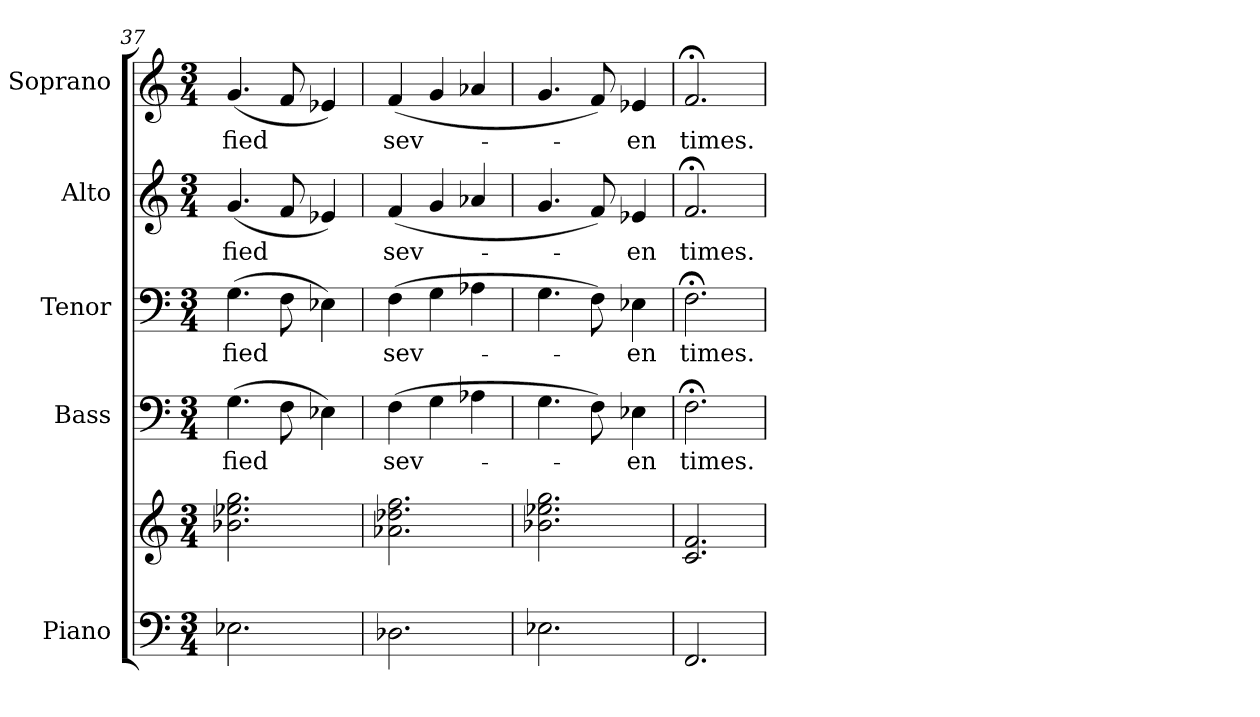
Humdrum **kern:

**kern	**kern	**kern	**text	**kern	**text	**kern	**text	**kern	**text
*part5	*part5	*part4	*part4	*part3	*part3	*part2	*part2	*part1	*part1
*staff6	*staff5	*staff4	*staff4	*staff3	*staff3	*staff2	*staff2	*staff1	*staff1
*I"Piano	*	*I"Bass	*	*I"Tenor	*	*I"Alto	*	*I"Soprano	*
*I'Pno.	*	*I'B.	*	*I'T.	*	*I'A.	*	*I'S.	*
!!LO:PB:g=z
*clefF4	*clefG2	*clefF4	*	*clefF4	*	*clefG2	*	*clefG2	*
*k[]	*k[]	*k[]	*	*k[]	*	*k[]	*	*k[]	*
*C:	*C:	*C:	*	*C:	*	*C:	*	*C:	*
*M3/4	*M3/4	*M3/4	*	*M3/4	*	*M3/4	*	*M3/4	*
=37	=37	=37	=37	=37	=37	=37	=37	=37	=37
!	!	!	!LO:LY:b:color=#000000	!	!	!	!	!	!
!	!	!	!	!	!LO:LY:b:color=#000000	!	!	!	!
!	!	!	!	!	!	!	!LO:LY:b:color=#000000	!	!
!	!	!	!	!	!	!	!	!	!LO:LY:b:color=#000000
2.E-Xi\	2.b-Xi\ 2.ee-Xi 2.ggi	(4.Gi\	-fied	(4.Gi\	-fied	(4.gi/	-fied	(4.gi/	-fied
.	.	8Fi\	.	8Fi\	.	8fi/	.	8fi/	.
.	.	4E-Xi\)	.	4E-Xi\)	.	4e-Xi/)	.	4e-Xi/)	.
=38	=38	=38	=38	=38	=38	=38	=38	=38	=38
!	!	!	!LO:LY:b:color=#000000	!	!	!	!	!	!
!	!	!	!	!	!LO:LY:b:color=#000000	!	!	!	!
!	!	!	!	!	!	!	!LO:LY:b:color=#000000	!	!
!	!	!	!	!	!	!	!	!	!LO:LY:b:color=#000000
2.D-Xi\	2.a-Xi\ 2.dd-Xi 2.ffi	(4Fi\	sev-	(4Fi\	sev-	(4fi/	sev-	(4fi/	sev-
.	.	4Gi\	.	4Gi\	.	4gi/	.	4gi/	.
.	.	4A-Xi\	.	4A-Xi\	.	4a-Xi/	.	4a-Xi/	.
=39	=39	=39	=39	=39	=39	=39	=39	=39	=39
2.E-Xi\	2.b-Xi\ 2.ee-Xi 2.ggi	4.Gi\	.	4.Gi\	.	4.gi/	.	4.gi/	.
.	.	8Fi\)	.	8Fi\)	.	8fi/)	.	8fi/)	.
!	!	!	!LO:LY:b:color=#000000	!	!	!	!	!	!
!	!	!	!	!	!LO:LY:b:color=#000000	!	!	!	!
!	!	!	!	!	!	!	!LO:LY:b:color=#000000	!	!
!	!	!	!	!	!	!	!	!	!LO:LY:b:color=#000000
.	.	4E-Xi\	-en	4E-Xi\	-en	4e-Xi/	-en	4e-Xi/	-en
=40	=40	=40	=40	=40	=40	=40	=40	=40	=40
!	!	!	!LO:LY:b:color=#000000	!	!	!	!	!	!
!	!	!	!	!	!LO:LY:b:color=#000000	!	!	!	!
!	!	!	!	!	!	!	!LO:LY:b:color=#000000	!	!
!	!	!	!	!	!	!	!	!	!LO:LY:b:color=#000000
2.FFi/	2.ci/ 2.fi	2.F;i\	times.	2.F;i\	times.	2.f;i/	times.	2.f;i/	times.
=	=	=	=	=	=	=	=	=	=
*-	*-	*-	*-	*-	*-	*-	*-	*-	*-
